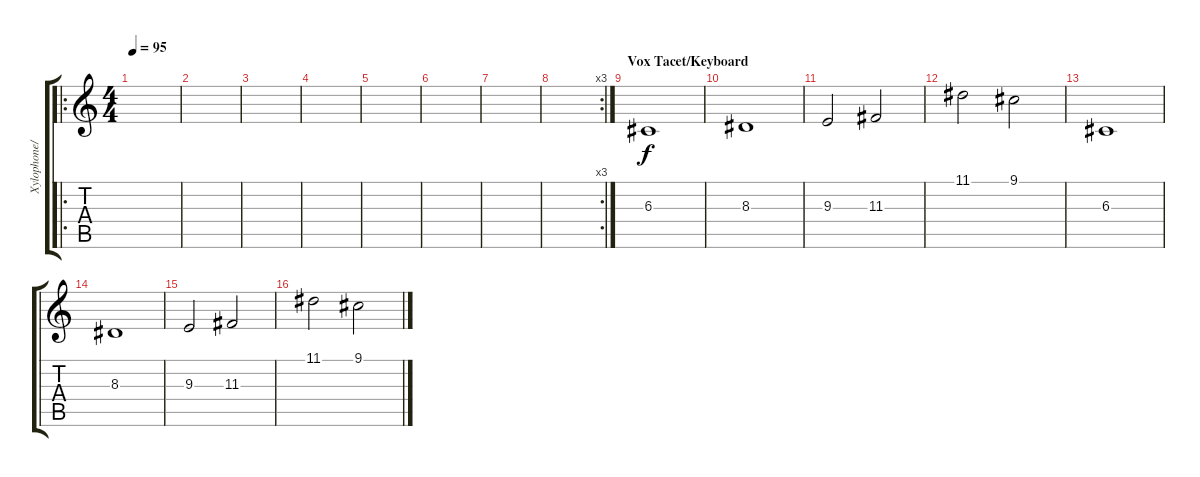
\track ("Xylophone/Keyboard" "Xylophone/") {instrument electricpiano1}
\staff {score tabs}
\tuning (E4 B3 G3 D3 A2 E2) {hide}
\ro
\ts (4 4)
\tempo 95
\clef g2
\ks c
|
|
|
|
|
|
|
\rc 3
|
\section ("" "Vox Tacet/Keyboard")
6.3.1 |
8.3.1 |
9.3.2 11.3.2 |
11.1.2 9.1.2 |
6.3.1 |
8.3.1 |
9.3.2 11.3.2 |
11.1.2 9.1.2
